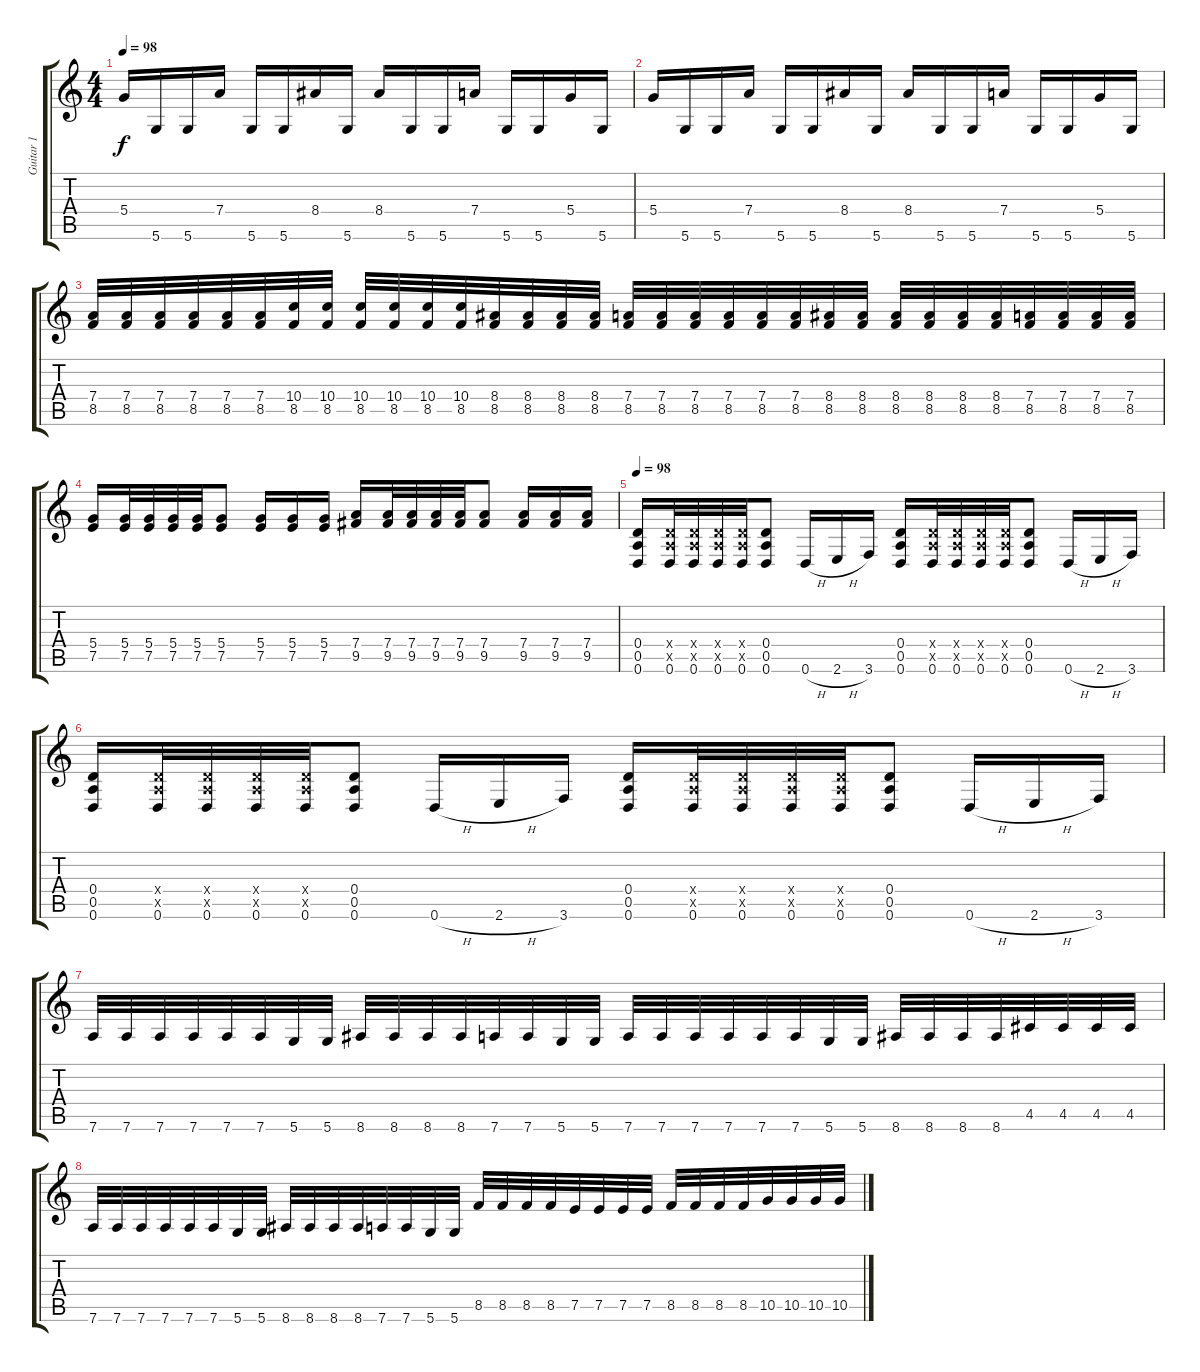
\track ("Guitar 1" "Guitar 1") {instrument distortionguitar}
\staff {score tabs}
\tuning (E4 B3 G3 D3 A2 D2) {hide}
\ts (4 4)
\tempo 98
\clef g2
\ks c
5.4.16{dy f} 5.6.16 5.6.16 7.4.16 5.6.16 5.6.16 8.4.16 5.6.16 8.4.16 5.6.16 5.6.16 7.4.16 5.6.16 5.6.16 5.4.16 5.6.16 |
5.4.16 5.6.16 5.6.16 7.4.16 5.6.16 5.6.16 8.4.16 5.6.16 8.4.16 5.6.16 5.6.16 7.4.16 5.6.16 5.6.16 5.4.16 5.6.16 |
(7.4 8.5).32 (7.4 8.5).32 (7.4 8.5).32 (7.4 8.5).32 (7.4 8.5).32 (7.4 8.5).32 (10.4 8.5).32 (10.4 8.5).32 (10.4 8.5).32 (10.4 8.5).32 (10.4 8.5).32 (10.4 8.5).32 (8.4 8.5).32 (8.4 8.5).32 (8.4 8.5).32 (8.4 8.5).32 (7.4 8.5).32 (7.4 8.5).32 (7.4 8.5).32 (7.4 8.5).32 (7.4 8.5).32 (7.4 8.5).32 (8.4 8.5).32 (8.4 8.5).32 (8.4 8.5).32 (8.4 8.5).32 (8.4 8.5).32 (8.4 8.5).32 (7.4 8.5).32 (7.4 8.5).32 (7.4 8.5).32 (7.4 8.5).32 |
(5.4 7.5).16 (5.4 7.5).32 (5.4 7.5).32 (5.4 7.5).32 (5.4 7.5).32 (5.4 7.5).8 (5.4 7.5).16 (5.4 7.5).16 (5.4 7.5).16 (7.4 9.5).16 (7.4 9.5).32 (7.4 9.5).32 (7.4 9.5).32 (7.4 9.5).32 (7.4 9.5).8 (7.4 9.5).16 (7.4 9.5).16 (7.4 9.5).16 |
\tempo 98
(0.4 0.5 0.6).16 (0.4{x} 0.5{x} 0.6).32 (0.4{x} 0.5{x} 0.6).32 (0.4{x} 0.5{x} 0.6).32 (0.4{x} 0.5{x} 0.6).32 (0.4 0.5 0.6).8 0.6{h}.16 2.6{h}.16 3.6.16 (0.4 0.5 0.6).16 (0.4{x} 0.5{x} 0.6).32 (0.4{x} 0.5{x} 0.6).32 (0.4{x} 0.5{x} 0.6).32 (0.4{x} 0.5{x} 0.6).32 (0.4 0.5 0.6).8 0.6{h}.16 2.6{h}.16 3.6.16 |
(0.4 0.5 0.6).16 (0.4{x} 0.5{x} 0.6).32 (0.4{x} 0.5{x} 0.6).32 (0.4{x} 0.5{x} 0.6).32 (0.4{x} 0.5{x} 0.6).32 (0.4 0.5 0.6).8 0.6{h}.16 2.6{h}.16 3.6.16 (0.4 0.5 0.6).16 (0.4{x} 0.5{x} 0.6).32 (0.4{x} 0.5{x} 0.6).32 (0.4{x} 0.5{x} 0.6).32 (0.4{x} 0.5{x} 0.6).32 (0.4 0.5 0.6).8 0.6{h}.16 2.6{h}.16 3.6.16 |
7.6.32 7.6.32 7.6.32 7.6.32 7.6.32 7.6.32 5.6.32 5.6.32 8.6.32 8.6.32 8.6.32 8.6.32 7.6.32 7.6.32 5.6.32 5.6.32 7.6.32 7.6.32 7.6.32 7.6.32 7.6.32 7.6.32 5.6.32 5.6.32 8.6.32 8.6.32 8.6.32 8.6.32 4.5.32 4.5.32 4.5.32 4.5.32 |
7.6.32 7.6.32 7.6.32 7.6.32 7.6.32 7.6.32 5.6.32 5.6.32 8.6.32 8.6.32 8.6.32 8.6.32 7.6.32 7.6.32 5.6.32 5.6.32 8.5.32 8.5.32 8.5.32 8.5.32 7.5.32 7.5.32 7.5.32 7.5.32 8.5.32 8.5.32 8.5.32 8.5.32 10.5.32 10.5.32 10.5.32 10.5.32
